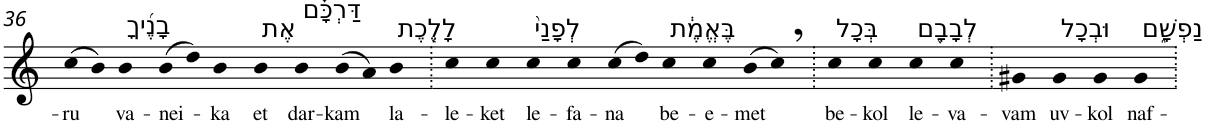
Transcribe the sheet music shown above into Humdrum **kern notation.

**kern	**text
*part1	*part1
*staff1	*staff1
*I"Piano	*
*I'Pno	*
!!LO:PB:g=z
*clefG2	*
*k[]	*
=36	=36
!	!LO:LY:b
(>8cc	-ru
8b)	.
!LO:TX:a:t=בָנֶ֜יךָ	!
!	!LO:LY:b
4b	va-
!	!LO:LY:b
(>8b	-nei-
8dd)	.
!	!LO:LY:b
4b	-ka
!LO:TX:a:t=אֶת	!
!	!LO:LY:b
4b	et
!LO:TX:a:t=דַּרְכָּ֗ם	!
!	!LO:LY:b
4b	dar-
!	!LO:LY:b
(>8b	-kam
8a)	.
!LO:TX:a:t=לָלֶ֤כֶת	!
!	!LO:LY:b
4b	la-
=37.	=37.
!	!LO:LY:b
4cc	-le-
!	!LO:LY:b
4cc	-ket
!LO:TX:a:t=לְפָנַי֙	!
!	!LO:LY:b
4cc	le-
!	!LO:LY:b
4cc	-fa-
!	!LO:LY:b
(>8cc	-na
8dd)	.
!LO:TX:a:t=בֶּאֱמֶ֔ת	!
!	!LO:LY:b
4cc	be-
!	!LO:LY:b
4cc	-e-
!	!LO:LY:b
(>8b	-met
8cc,)	.
=38.	=38.
!LO:TX:a:t=בְּכָל	!
!	!LO:LY:b
4cc	be-
!	!LO:LY:b
4cc	-kol
!LO:TX:a:t=לְבָבָ֖ם	!
!	!LO:LY:b
4cc	le-
!	!LO:LY:b
4cc	-va-
=39.	=39.
!	!LO:LY:b
4g#X	-vam
!LO:TX:a:t=וּבְכָל	!
!	!LO:LY:b
4g#	uv-
!	!LO:LY:b
4g#	-kol
!LO:TX:a:t=נַפְשָׁ֑ם	!
!	!LO:LY:b
4g#	naf-
=.	=.
*-	*-
